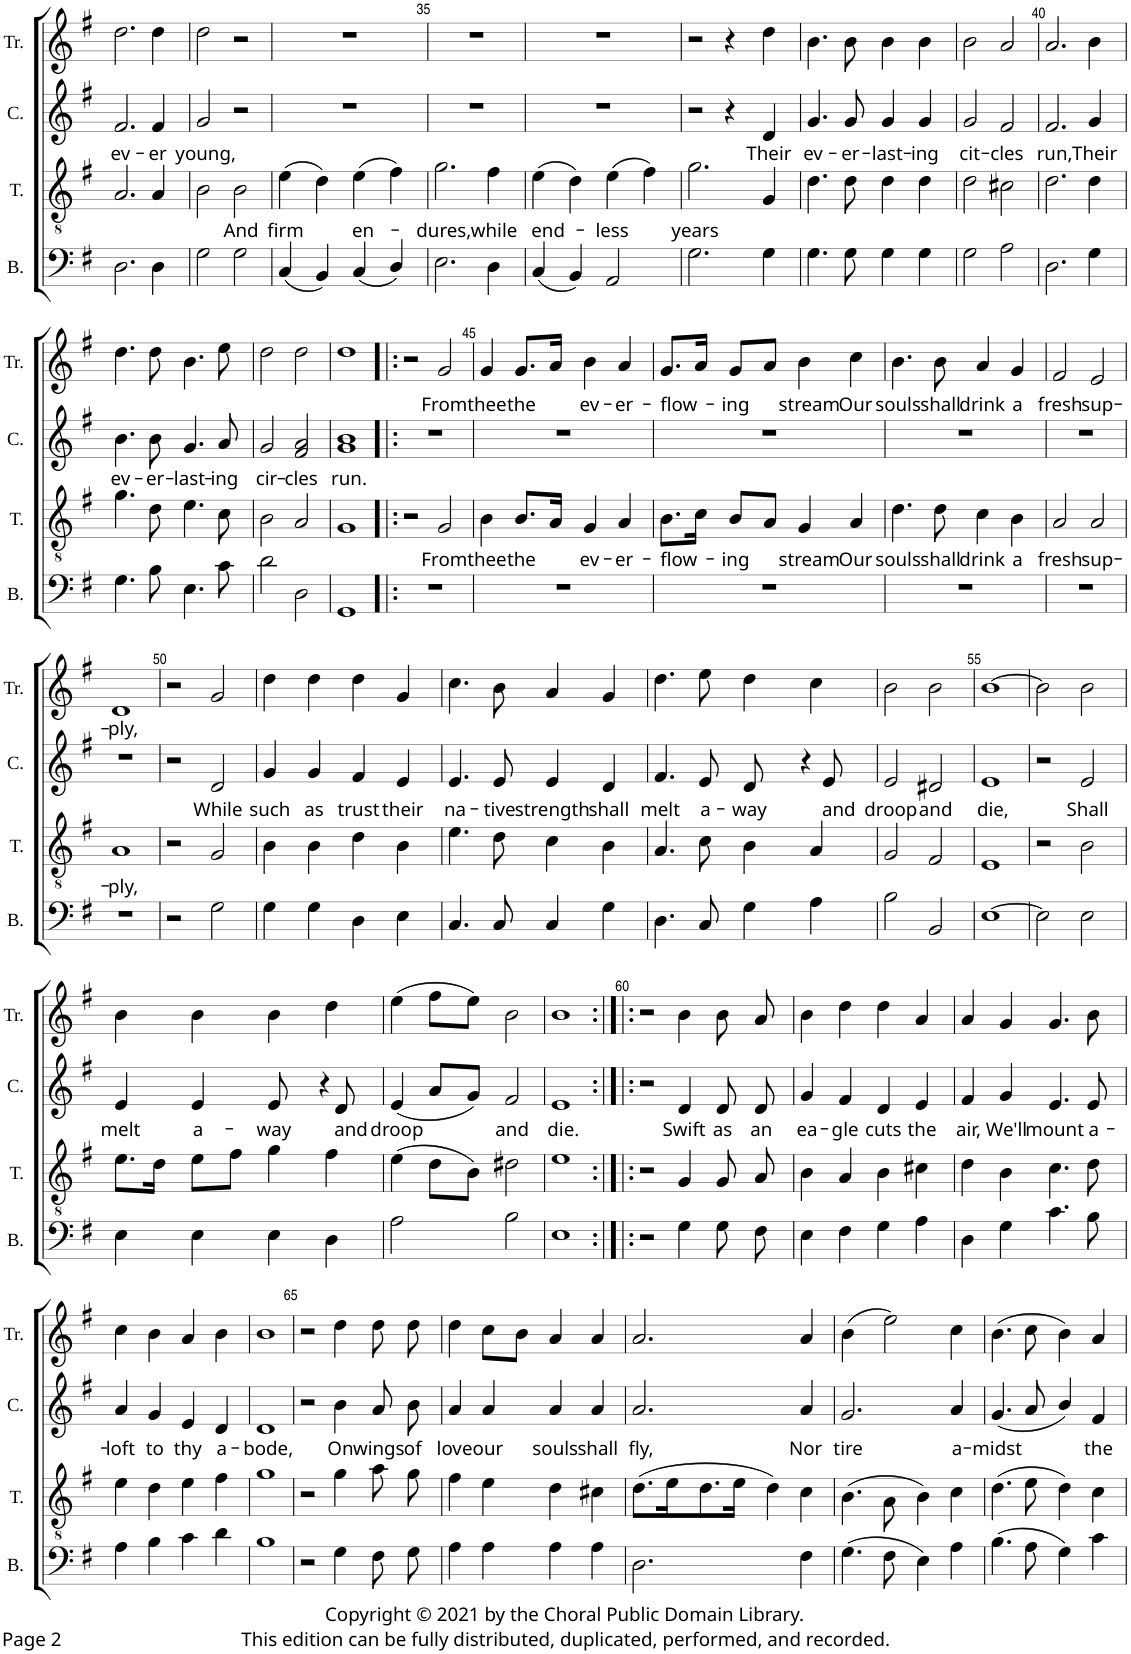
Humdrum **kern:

**kern	**kern	**text	**kern	**text	**kern	**text
*part4	*part3	*part3	*part2	*part2	*part1	*part1
*staff4	*staff3	*staff3	*staff2	*staff2	*staff1	*staff1
*I"Bass	*I"Tenor	*	*I"Counter	*	*I"Treble	*
*I'B.	*I'T.	*	*I'C.	*	*I'Tr.	*
!!LO:PB:g=z
*clefF4	*clefGv2	*	*clefG2	*	*clefG2	*
*k[f#]	*k[f#]	*	*k[f#]	*	*k[f#]	*
*M4/4	*M4/4	*	*M4/4	*	*M4/4	*
*met(c)	*met(c)	*	*met(c)	*	*met(c)	*
=32	=32	=32	=32	=32	=32	=32
!	!	!	!	!LO:LY:b	!	!
2.D\	2.A/	.	2.f#/	ev-	2.dd\	.
!	!	!	!	!LO:LY:b	!	!
4D\	4A/	.	4f#/	-er	4dd\	.
=33	=33	=33	=33	=33	=33	=33
!	!	!	!	!LO:LY:b	!	!
2G\	2B\	.	2g/	young,	2dd\	.
!	!	!LO:LY:b	!	!	!	!
2G\	2B\	And	2r	.	2r	.
=34	=34	=34	=34	=34	=34	=34
!	!	!LO:LY:b	!	!	!	!
(4C/	(4e\	firm	1r	.	1r	.
4BB/)	4d\)	.	.	.	.	.
!	!	!LO:LY:b	!	!	!	!
(4C/	(4e\	en-	.	.	.	.
4D/)	4f#\)	.	.	.	.	.
=35	=35	=35	=35	=35	=35	=35
!	!	!LO:LY:b	!	!	!	!
2.E\	2.g\	-dures,	1r	.	1r	.
!	!	!LO:LY:b	!	!	!	!
4D\	4f#\	while	.	.	.	.
=36	=36	=36	=36	=36	=36	=36
!	!	!LO:LY:b	!	!	!	!
(4C/	(4e\	end-	1r	.	1r	.
4BB/)	4d\)	.	.	.	.	.
!	!	!LO:LY:b	!	!	!	!
2AA/	(4e\	-less	.	.	.	.
.	4f#\)	.	.	.	.	.
=37	=37	=37	=37	=37	=37	=37
!	!	!LO:LY:b	!	!	!	!
2.G\	2.g\	years	2r	.	2r	.
.	.	.	4r	.	4r	.
!	!	!	!	!LO:LY:b	!	!
4G\	4G/	.	4d/	Their	4dd\	.
=38	=38	=38	=38	=38	=38	=38
!	!	!	!	!LO:LY:b	!	!
4.G\	4.d\	.	4.g/	ev-	4.b\	.
!	!	!	!	!LO:LY:b	!	!
8G\	8d\	.	8g/	-er-	8b\	.
!	!	!	!	!LO:LY:b	!	!
4G\	4d\	.	4g/	-last-	4b\	.
!	!	!	!	!LO:LY:b	!	!
4G\	4d\	.	4g/	-ing	4b\	.
=39	=39	=39	=39	=39	=39	=39
!	!	!	!	!LO:LY:b	!	!
2G\	2d\	.	2g/	cit-	2b\	.
!	!	!	!	!LO:LY:b	!	!
2A\	2c#X\	.	2f#/	-cles	2a/	.
=40	=40	=40	=40	=40	=40	=40
!	!	!	!	!LO:LY:b	!	!
2.D\	2.d\	.	2.f#/	run,	2.a/	.
!	!	!	!	!LO:LY:b	!	!
4G\	4d\	.	4g/	Their	4b\	.
!!LO:LB:g=z
=41	=41	=41	=41	=41	=41	=41
!	!	!	!	!LO:LY:b	!	!
4.G\	4.g\	.	4.b\	ev-	4.dd\	.
!	!	!	!	!LO:LY:b	!	!
8B\	8d\	.	8b\	-er-	8dd\	.
!	!	!	!	!LO:LY:b	!	!
4.E\	4.e\	.	4.g/	-last-	4.b\	.
!	!	!	!	!LO:LY:b	!	!
8c\	8c\	.	8a/	-ing	8ee\	.
=42	=42	=42	=42	=42	=42	=42
!	!	!	!	!LO:LY:b	!	!
2d\	2B\	.	2g/	cir-	2dd\	.
!	!	!	!	!LO:LY:b	!	!
2D\	2A/	.	2f#/ 2a/	-cles	2dd\	.
=43	=43	=43	=43	=43	=43	=43
!	!	!	!	!LO:LY:b	!	!
1GG	1G	.	1g 1b	run.	1dd	.
=44!|:	=44!|:	=44!|:	=44!|:	=44!|:	=44!|:	=44!|:
1r	2r	.	1r	.	2r	.
!	!	!LO:LY:b	!	!	!	!LO:LY:b
.	2G/	From	.	.	2g/	From
=45	=45	=45	=45	=45	=45	=45
!	!	!LO:LY:b	!	!	!	!LO:LY:b
1r	4B\	thee	1r	.	4g/	thee
!	!	!LO:LY:b	!	!	!	!LO:LY:b
.	8.B/L	the	.	.	8.g/L	the
.	16A/Jk	.	.	.	16a/Jk	.
!	!	!LO:LY:b	!	!	!	!LO:LY:b
.	4G/	ev-	.	.	4b\	ev-
!	!	!LO:LY:b	!	!	!	!LO:LY:b
.	4A/	-er-	.	.	4a/	-er-
=46	=46	=46	=46	=46	=46	=46
!	!	!LO:LY:b	!	!	!	!LO:LY:b
1r	8.B\L	-flow-	1r	.	8.g/L	-flow-
.	16c\Jk	.	.	.	16a/Jk	.
!	!	!LO:LY:b	!	!	!	!LO:LY:b
.	8B/L	-ing	.	.	8g/L	-ing
.	8A/J	.	.	.	8a/J	.
!	!	!LO:LY:b	!	!	!	!LO:LY:b
.	4G/	stream	.	.	4b\	stream
!	!	!LO:LY:b	!	!	!	!LO:LY:b
.	4A/	Our	.	.	4cc\	Our
=47	=47	=47	=47	=47	=47	=47
!	!	!LO:LY:b	!	!	!	!LO:LY:b
1r	4.d\	souls	1r	.	4.b\	souls
!	!	!LO:LY:b	!	!	!	!LO:LY:b
.	8d\	shall	.	.	8b\	shall
!	!	!LO:LY:b	!	!	!	!LO:LY:b
.	4c\	drink	.	.	4a/	drink
!	!	!LO:LY:b	!	!	!	!LO:LY:b
.	4B\	a	.	.	4g/	a
=48	=48	=48	=48	=48	=48	=48
!	!	!LO:LY:b	!	!	!	!LO:LY:b
1r	2A/	fresh	1r	.	2f#/	fresh
!	!	!LO:LY:b	!	!	!	!LO:LY:b
.	2A/	sup-	.	.	2e/	sup-
!!LO:LB:g=z
=49	=49	=49	=49	=49	=49	=49
!	!	!LO:LY:b	!	!	!	!LO:LY:b
1r	1A	-ply,	1r	.	1d	-ply,
=50	=50	=50	=50	=50	=50	=50
2r	2r	.	2r	.	2r	.
!	!	!	!	!LO:LY:b	!	!
2G\	2G/	.	2d/	While	2g/	.
=51	=51	=51	=51	=51	=51	=51
!	!	!	!	!LO:LY:b	!	!
4G\	4B\	.	4g/	such	4dd\	.
!	!	!	!	!LO:LY:b	!	!
4G\	4B\	.	4g/	as	4dd\	.
!	!	!	!	!LO:LY:b	!	!
4D\	4d\	.	4f#/	trust	4dd\	.
!	!	!	!	!LO:LY:b	!	!
4E\	4B\	.	4e/	their	4g/	.
=52	=52	=52	=52	=52	=52	=52
!	!	!	!	!LO:LY:b	!	!
4.C/	4.e\	.	4.e/	na-	4.cc\	.
!	!	!	!	!LO:LY:b	!	!
8C/	8d\	.	8e/	-tive	8b\	.
!	!	!	!	!LO:LY:b	!	!
4C/	4c\	.	4e/	strength	4a/	.
!	!	!	!	!LO:LY:b	!	!
4G\	4B\	.	4d/	shall	4g/	.
=53	=53	=53	=53	=53	=53	=53
!	!	!	!	!LO:LY:b	!	!
4.D\	4.A/	.	4.f#/	melt	4.dd\	.
!	!	!	!	!LO:LY:b	!	!
8C/	8c\	.	8e/	a-	8ee\	.
!	!	!	!	!LO:LY:b	!	!
4G\	4B\	.	8d/	-way	4dd\	.
.	.	.	4r	.	.	.
4A\	4A/	.	.	.	4cc\	.
!	!	!	!	!LO:LY:b	!	!
.	.	.	8e/	and	.	.
=54	=54	=54	=54	=54	=54	=54
!	!	!	!	!LO:LY:b	!	!
2B\	2G/	.	2e/	droop	2b\	.
!	!	!	!	!LO:LY:b	!	!
2BB/	2F#/	.	2d#X/	and	2b\	.
=55	=55	=55	=55	=55	=55	=55
!	!	!	!	!LO:LY:b	!	!
[1E	1E	.	1e	die,	[1b	.
=56	=56	=56	=56	=56	=56	=56
2E\]	2r	.	2r	.	2b\]	.
!	!	!	!	!LO:LY:b	!	!
2E\	2B\	.	2e/	Shall	2b\	.
!!LO:LB:g=z
=57	=57	=57	=57	=57	=57	=57
!	!	!	!	!LO:LY:b	!	!
4E\	8.e\L	.	4e/	melt	4b\	.
.	16d\Jk	.	.	.	.	.
!	!	!	!	!LO:LY:b	!	!
4E\	8e\L	.	4e/	a-	4b\	.
.	8f#\J	.	.	.	.	.
!	!	!	!	!LO:LY:b	!	!
4E\	4g\	.	8e/	-way	4b\	.
.	.	.	4r	.	.	.
4D\	4f#\	.	.	.	4dd\	.
!	!	!	!	!LO:LY:b	!	!
.	.	.	8d/	and	.	.
=58	=58	=58	=58	=58	=58	=58
!	!	!	!	!LO:LY:b	!	!
2A\	(4e\	.	(4e/	droop	(4ee\	.
.	8d\L	.	8a/L	.	8ff#\L	.
.	8B\J)	.	8g/J)	.	8ee\J)	.
!	!	!	!	!LO:LY:b	!	!
2B\	2d#X\	.	2f#/	and	2b\	.
=59	=59	=59	=59	=59	=59	=59
!	!	!	!	!LO:LY:b	!	!
1E	1e	.	1e	die.	1b	.
=60:|!|:	=60:|!|:	=60:|!|:	=60:|!|:	=60:|!|:	=60:|!|:	=60:|!|:
2r	2r	.	2r	.	2r	.
!	!	!	!	!LO:LY:b	!	!
4G\	4G/	.	4d/	Swift	4b\	.
!	!	!	!	!LO:LY:b	!	!
8G\L	8G/	.	8d/	as	8b\	.
!	!	!	!	!LO:LY:b	!	!
8F#\J	8A/	.	8d/	an	8a/	.
=61	=61	=61	=61	=61	=61	=61
!	!	!	!	!LO:LY:b	!	!
4E\	4B\	.	4g/	ea-	4b\	.
!	!	!	!	!LO:LY:b	!	!
4F#\	4A/	.	4f#/	-gle	4dd\	.
!	!	!	!	!LO:LY:b	!	!
4G\	4B\	.	4d/	cuts	4dd\	.
!	!	!	!	!LO:LY:b	!	!
4A\	4c#X\	.	4e/	the	4a/	.
=62	=62	=62	=62	=62	=62	=62
!	!	!	!	!LO:LY:b	!	!
4D\	4d\	.	4f#/	air,	4a/	.
!	!	!	!	!LO:LY:b	!	!
4G\	4B\	.	4g/	We'll	4g/	.
!	!	!	!	!LO:LY:b	!	!
4.c\	4.c\	.	4.e/	mount	4.g/	.
!	!	!	!	!LO:LY:b	!	!
8B\	8d\	.	8e/	a-	8b\	.
!!LO:LB:g=z
=63	=63	=63	=63	=63	=63	=63
!	!	!	!	!LO:LY:b	!	!
4A\	4e\	.	4a/	-loft	4cc\	.
!	!	!	!	!LO:LY:b	!	!
4B\	4d\	.	4g/	to	4b\	.
!	!	!	!	!LO:LY:b	!	!
4c\	4e\	.	4e/	thy	4a/	.
!	!	!	!	!LO:LY:b	!	!
4d\	4f#\	.	4d/	a-	4b\	.
=64	=64	=64	=64	=64	=64	=64
!	!	!	!	!LO:LY:b	!	!
1B	1g	.	1d	-bode,	1b	.
=65	=65	=65	=65	=65	=65	=65
2r	2r	.	2r	.	2r	.
!	!	!	!	!LO:LY:b	!	!
4G\	4g\	.	4b\	On	4dd\	.
!	!	!	!	!LO:LY:b	!	!
8F#\L	8a\	.	8a/	wings	8dd\	.
!	!	!	!	!LO:LY:b	!	!
8G\J	8g\	.	8b\	of	8dd\	.
=66	=66	=66	=66	=66	=66	=66
!	!	!	!	!LO:LY:b	!	!
4A\	4f#\	.	4a/	love	4dd\	.
!	!	!	!	!LO:LY:b	!	!
4A\	4e\	.	4a/	our	8cc\L	.
.	.	.	.	.	8b\J	.
!	!	!	!	!LO:LY:b	!	!
4A\	4d\	.	4a/	souls	4a/	.
!	!	!	!	!LO:LY:b	!	!
4A\	4c#X\	.	4a/	shall	4a/	.
=67	=67	=67	=67	=67	=67	=67
!	!	!	!	!LO:LY:b	!	!
2.D\	(8.d\L	.	2.a/	fly,	2.a/	.
.	16e\K	.	.	.	.	.
.	8.d\	.	.	.	.	.
.	16e\Jk	.	.	.	.	.
.	4d\)	.	.	.	.	.
!	!	!	!	!LO:LY:b	!	!
4F#\	4c\	.	4a/	Nor	4a/	.
=68	=68	=68	=68	=68	=68	=68
!	!	!	!	!LO:LY:b	!	!
(4.G\	(4.B\	.	2.g/	tire	(4b\	.
.	.	.	.	.	2ee\)	.
8F#\	8A\	.	.	.	.	.
4E\)	4B\)	.	.	.	.	.
!	!	!	!	!LO:LY:b	!	!
4A\	4c\	.	4a/	a-	4cc\	.
=69	=69	=69	=69	=69	=69	=69
!	!	!	!	!LO:LY:b	!	!
(4.B\	(4.d\	.	(4.g/	-midst	(4.b\	.
8A\	8e\	.	8a/	.	8cc\	.
4G\)	4d\)	.	4b/)	.	4b\)	.
!	!	!	!	!LO:LY:b	!	!
4c\	4c\	.	4f#/	the	4a/	.
=	=	=	=	=	=	=
*-	*-	*-	*-	*-	*-	*-
